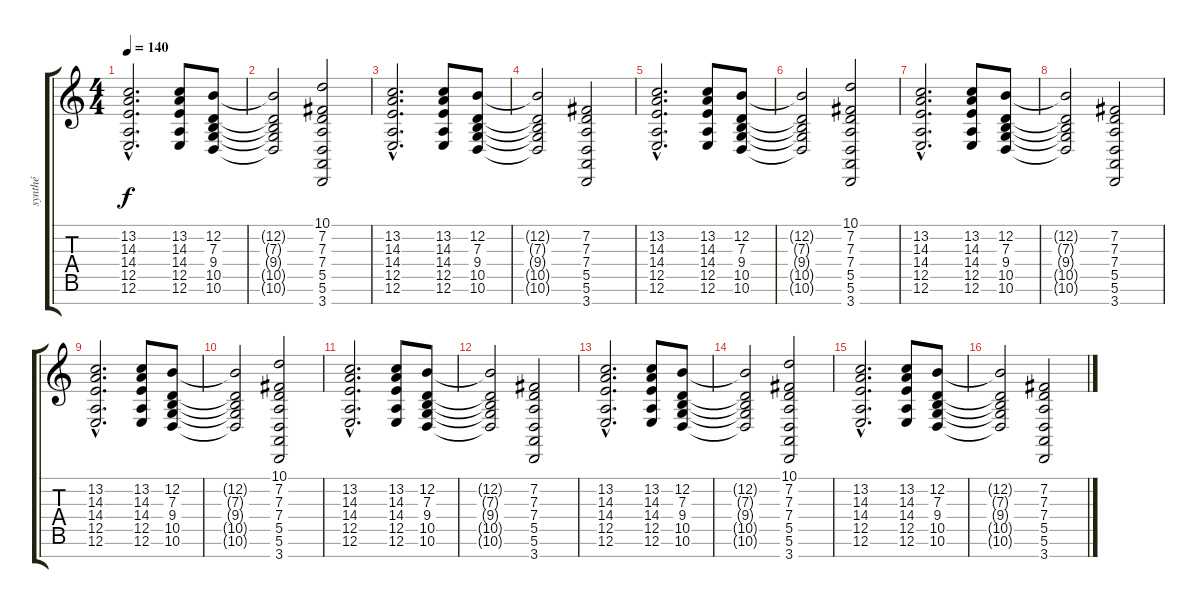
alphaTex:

\track ("synthé" "synthé") {instrument acousticgrandpiano}
\staff {score tabs}
\tuning (E4 B3 G3 D3 A2 E2 B1) {hide}
\ts (4 4)
\tempo 140
\clef g2
\ks c
(13.2{hac} 14.3{hac} 14.4{hac} 12.5{hac} 12.6{hac}).2{d dy f} (13.2 14.3 14.4 12.5 12.6).8 (12.2 7.3 9.4 10.5 10.6).8 |
(12.2{t} 7.3{t} 9.4{t} 10.5{t} 10.6{t}).2 (10.1 7.2 7.3 7.4 5.5 5.6 3.7).2 |
(13.2{hac} 14.3{hac} 14.4{hac} 12.5{hac} 12.6{hac}).2{d instrument acousticgrandpiano} (13.2 14.3 14.4 12.5 12.6).8 (12.2 7.3 9.4 10.5 10.6).8 |
(12.2{t} 7.3{t} 9.4{t} 10.5{t} 10.6{t}).2 (7.2 7.3 7.4 5.5 5.6 3.7).2 |
(13.2{hac} 14.3{hac} 14.4{hac} 12.5{hac} 12.6{hac}).2{d} (13.2 14.3 14.4 12.5 12.6).8 (12.2 7.3 9.4 10.5 10.6).8 |
(12.2{t} 7.3{t} 9.4{t} 10.5{t} 10.6{t}).2 (10.1 7.2 7.3 7.4 5.5 5.6 3.7).2 |
(13.2{hac} 14.3{hac} 14.4{hac} 12.5{hac} 12.6{hac}).2{d volume 15 instrument acousticgrandpiano} (13.2 14.3 14.4 12.5 12.6).8 (12.2 7.3 9.4 10.5 10.6).8 |
(12.2{t} 7.3{t} 9.4{t} 10.5{t} 10.6{t}).2 (7.2 7.3 7.4 5.5 5.6 3.7).2 |
(13.2{hac} 14.3{hac} 14.4{hac} 12.5{hac} 12.6{hac}).2{d} (13.2 14.3 14.4 12.5 12.6).8 (12.2 7.3 9.4 10.5 10.6).8 |
(12.2{t} 7.3{t} 9.4{t} 10.5{t} 10.6{t}).2 (10.1 7.2 7.3 7.4 5.5 5.6 3.7).2 |
(13.2{hac} 14.3{hac} 14.4{hac} 12.5{hac} 12.6{hac}).2{d instrument acousticgrandpiano} (13.2 14.3 14.4 12.5 12.6).8 (12.2 7.3 9.4 10.5 10.6).8 |
(12.2{t} 7.3{t} 9.4{t} 10.5{t} 10.6{t}).2 (7.2 7.3 7.4 5.5 5.6 3.7).2 |
(13.2{hac} 14.3{hac} 14.4{hac} 12.5{hac} 12.6{hac}).2{d} (13.2 14.3 14.4 12.5 12.6).8 (12.2 7.3 9.4 10.5 10.6).8 |
(12.2{t} 7.3{t} 9.4{t} 10.5{t} 10.6{t}).2 (10.1 7.2 7.3 7.4 5.5 5.6 3.7).2 |
(13.2{hac} 14.3{hac} 14.4{hac} 12.5{hac} 12.6{hac}).2{d volume 14 instrument acousticgrandpiano} (13.2 14.3 14.4 12.5 12.6).8 (12.2 7.3 9.4 10.5 10.6).8 |
(12.2{t} 7.3{t} 9.4{t} 10.5{t} 10.6{t}).2 (7.2 7.3 7.4 5.5 5.6 3.7).2
